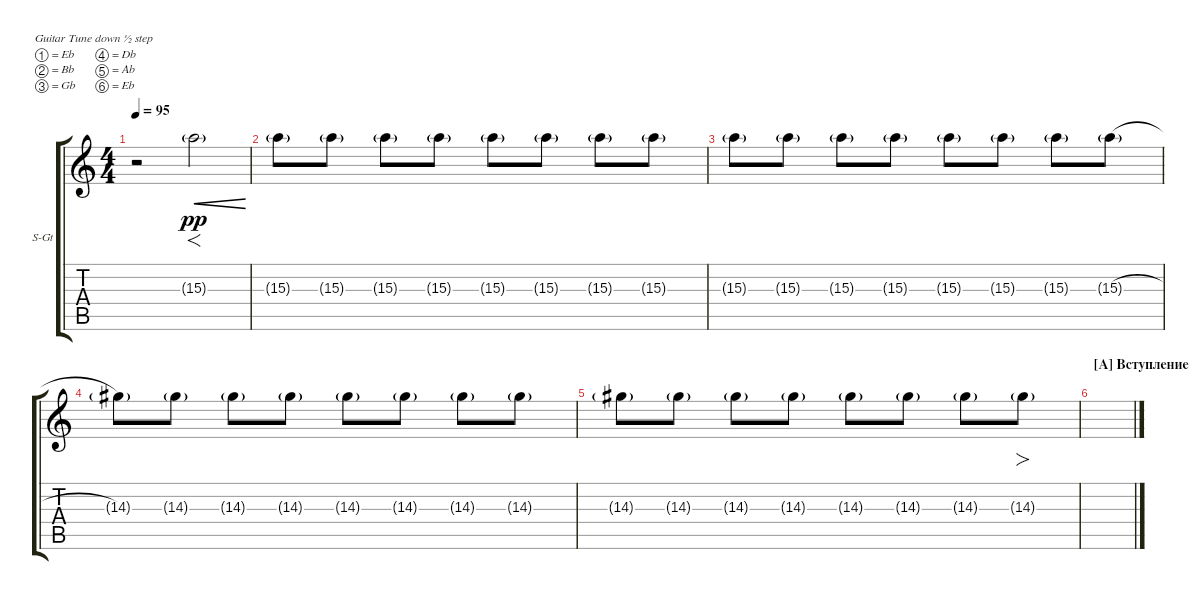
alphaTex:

\defaultSystemsLayout 4
\bracketExtendMode groupsimilarinstruments
\firstSystemTrackNameOrientation horizontal
\otherSystemsTrackNameOrientation horizontal
\track ("Steel Guitar" "S-Gt") {instrument acousticguitarsteel}
\staff {score tabs}
\tuning (Eb4 Bb3 Gb3 Db3 Ab2 Eb2)
\ts (4 4)
\tempo 95
\clef g2
\ks c
r.2{dy pp instrument acousticguitarsteel} 15.3{g}.2{f cre} |
15.3{g}.8 15.3{g}.8 15.3{g}.8 15.3{g}.8 15.3{g}.8 15.3{g}.8 15.3{g}.8 15.3{g}.8 |
15.3{g}.8 15.3{g}.8 15.3{g}.8 15.3{g}.8 15.3{g}.8 15.3{g}.8 15.3{g}.8 15.3{h g}.8 |
14.3{g}.8 14.3{g}.8 14.3{g}.8 14.3{g}.8 14.3{g}.8 14.3{g}.8 14.3{g}.8 14.3{g}.8 |
14.3{g}.8 14.3{g}.8 14.3{g}.8 14.3{g}.8 14.3{g}.8 14.3{g}.8 14.3{g}.8 14.3{g}.8{fo} |
\section ("A" "Вступление")
